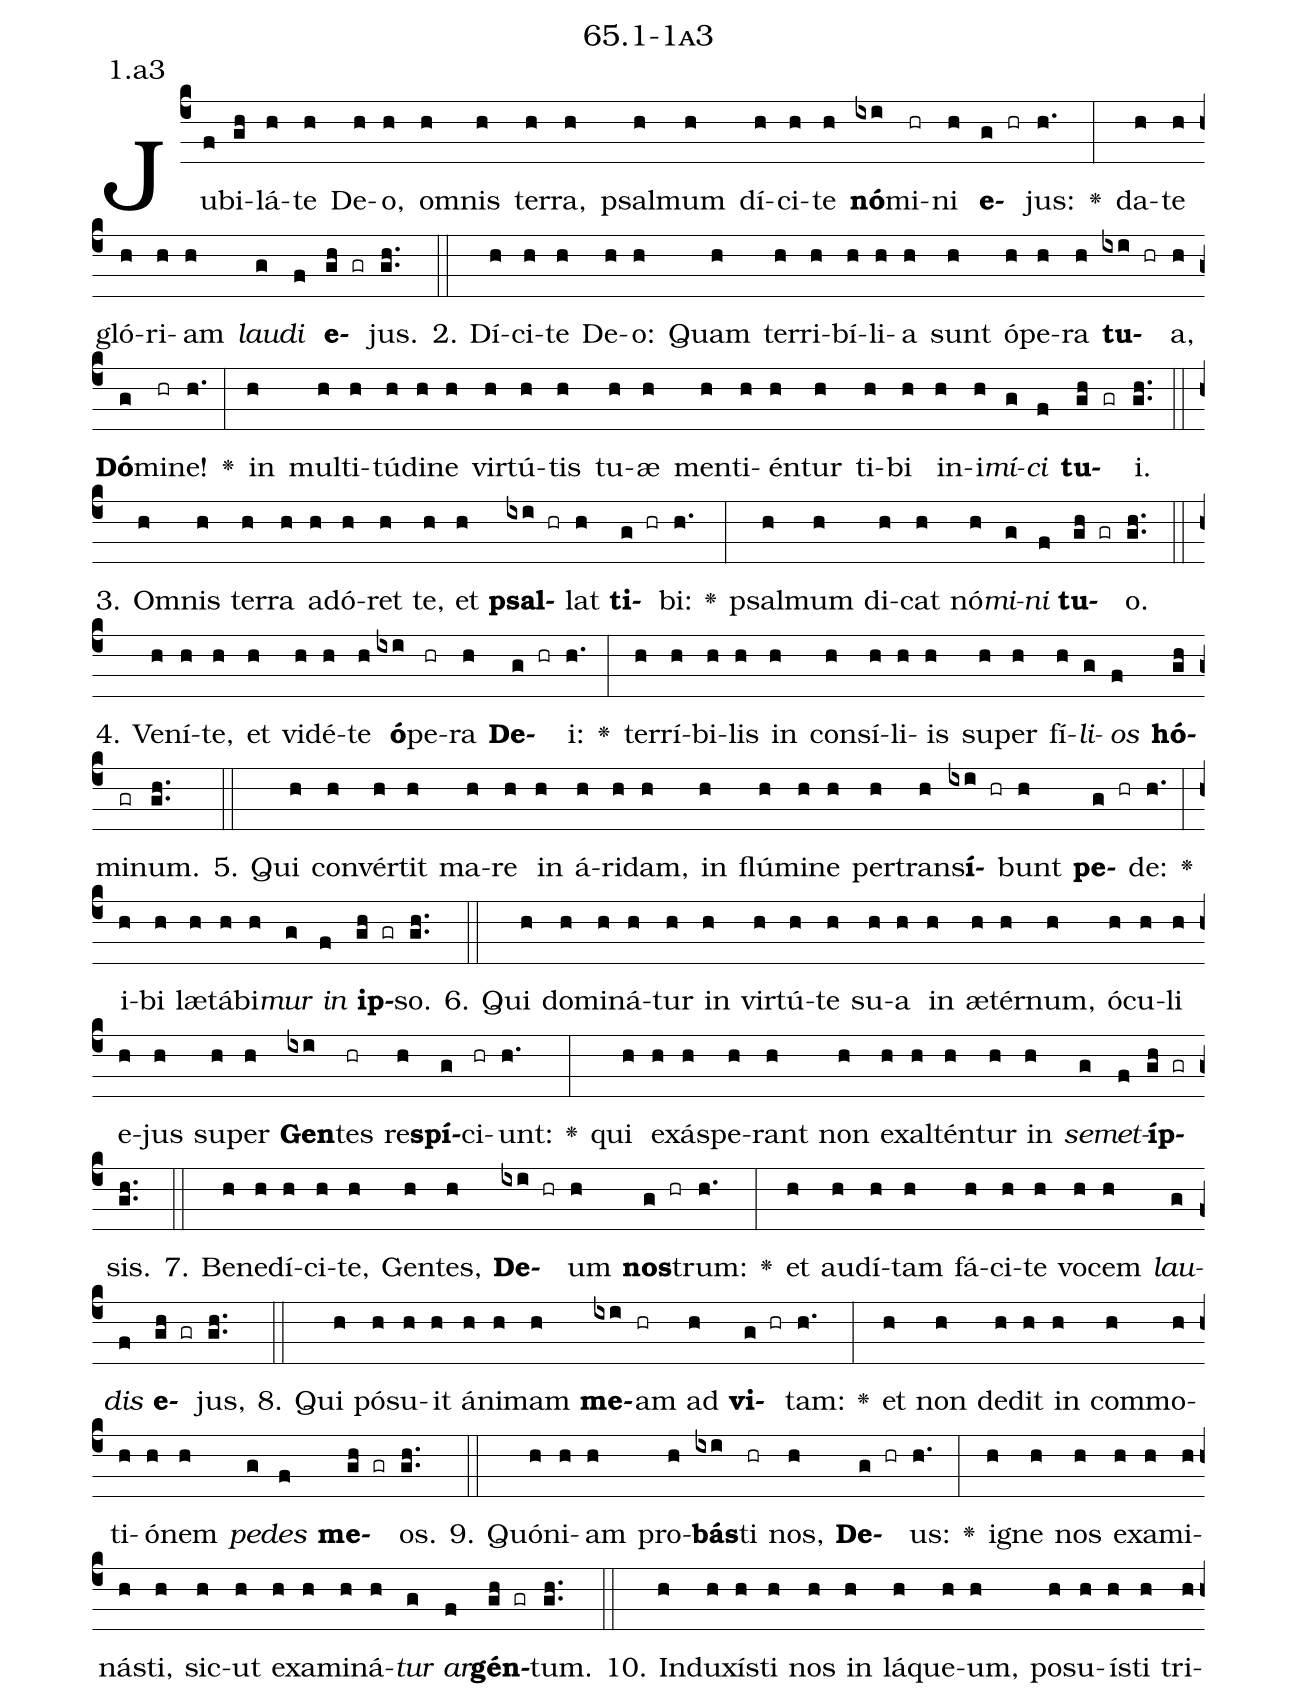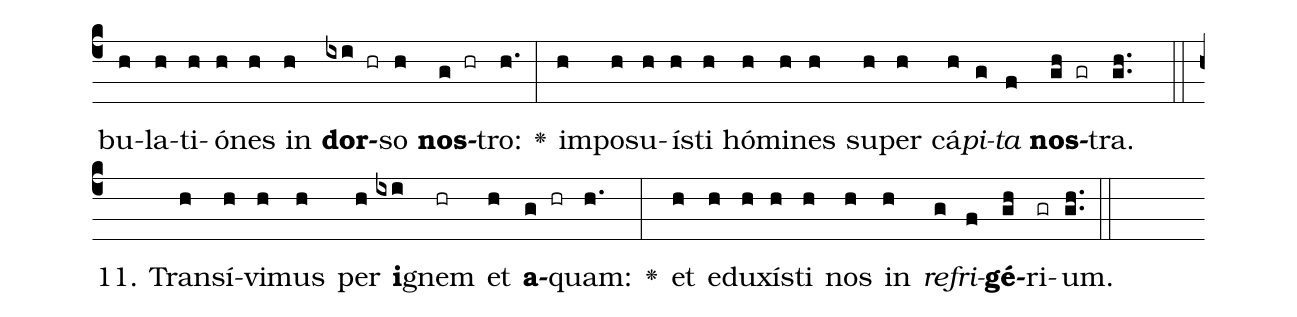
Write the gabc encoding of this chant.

name: 65.1-1a3;
annotation: 1.a3;
%%
(c4)Ju(f)bi(gh)lá(h)te(h) De(h)o,(h) om(h)nis(h) ter(h)ra,(h) psal(h)mum(h) dí(h)ci(h)te(h) <b>nó</b>(ixi)mi(hr)ni(h) <b>e</b>(g hr)jus:(h.) <v>\greheightstar</v>(:) da(h)te(h) gló(h)ri(h)am(h) <i>lau</i>(g)<i>di</i>(f) <b>e</b>(gh gr)jus.(gh..) (::)
2. Dí(h)ci(h)te(h) De(h)o:(h) Quam(h) ter(h)ri(h)bí(h)li(h)a(h) sunt(h) ó(h)pe(h)ra(h) <b>tu</b>(ixi hr)a,(h) <b>Dó</b>(g)mi(hr)ne!(h.) <v>\greheightstar</v>(:) in(h) mul(h)ti(h)tú(h)di(h)ne(h) vir(h)tú(h)tis(h) tu(h)æ(h) men(h)ti(h)én(h)tur(h) ti(h)bi(h) in(h)i(h)<i>mí</i>(g)<i>ci</i>(f) <b>tu</b>(gh gr)i.(gh..) (::)
3. Om(h)nis(h) ter(h)ra(h) ad(h)ó(h)ret(h) te,(h) et(h) <b>psal</b>(ixi hr)lat(h) <b>ti</b>(g hr)bi:(h.) <v>\greheightstar</v>(:) psal(h)mum(h) di(h)cat(h) nó(h)<i>mi</i>(g)<i>ni</i>(f) <b>tu</b>(gh gr)o.(gh..) (::)
4. Ve(h)ní(h)te,(h) et(h) vi(h)dé(h)te(h) <b>ó</b>(ixi)pe(hr)ra(h) <b>De</b>(g hr)i:(h.) <v>\greheightstar</v>(:) ter(h)rí(h)bi(h)lis(h) in(h) con(h)sí(h)li(h)is(h) su(h)per(h) fí(h)<i>li</i>(g)<i>os</i>(f) <b>hó</b>(gh)mi(gr)num.(gh..) (::)
5. Qui(h) con(h)vér(h)tit(h) ma(h)re(h) in(h) á(h)ri(h)dam,(h) in(h) flú(h)mi(h)ne(h) per(h)trans(h)<b>í</b>(ixi hr)bunt(h) <b>pe</b>(g hr)de:(h.) <v>\greheightstar</v>(:) i(h)bi(h) læ(h)tá(h)bi(h)<i>mur</i>(g) <i>in</i>(f) <b>ip</b>(gh gr)so.(gh..) (::)
6. Qui(h) do(h)mi(h)ná(h)tur(h) in(h) vir(h)tú(h)te(h) su(h)a(h) in(h) æ(h)tér(h)num,(h) ó(h)cu(h)li(h) e(h)jus(h) su(h)per(h) <b>Gen</b>(ixi)tes(hr) re(h)<b>spí</b>(g)ci(hr)unt:(h.) <v>\greheightstar</v>(:) qui(h) ex(h)ás(h)pe(h)rant(h) non(h) ex(h)al(h)tén(h)tur(h) in(h) <i>se</i>(g)<i>met</i>(f)<b>íp</b>(gh gr)sis.(gh..) (::)
7. Be(h)ne(h)dí(h)ci(h)te,(h) Gen(h)tes,(h) <b>De</b>(ixi hr)um(h) <b>nos</b>(g hr)trum:(h.) <v>\greheightstar</v>(:) et(h) au(h)dí(h)tam(h) fá(h)ci(h)te(h) vo(h)cem(h) <i>lau</i>(g)<i>dis</i>(f) <b>e</b>(gh gr)jus,(gh..) (::)
8. Qui(h) pó(h)su(h)it(h) á(h)ni(h)mam(h) <b>me</b>(ixi)am(hr) ad(h) <b>vi</b>(g hr)tam:(h.) <v>\greheightstar</v>(:) et(h) non(h) de(h)dit(h) in(h) com(h)mo(h)ti(h)ó(h)nem(h) <i>pe</i>(g)<i>des</i>(f) <b>me</b>(gh gr)os.(gh..) (::)
9. Quón(h)i(h)am(h) pro(h)<b>bás</b>(ixi)ti(hr) nos,(h) <b>De</b>(g hr)us:(h.) <v>\greheightstar</v>(:) i(h)gne(h) nos(h) ex(h)a(h)mi(h)nás(h)ti,(h) sic(h)ut(h) ex(h)a(h)mi(h)ná(h)<i>tur</i>(g) <i>ar</i>(f)<b>gén</b>(gh gr)tum.(gh..) (::)
10. In(h)du(h)xís(h)ti(h) nos(h) in(h) lá(h)que(h)um,(h) po(h)su(h)ís(h)ti(h) tri(h)bu(h)la(h)ti(h)ó(h)nes(h) in(h) <b>dor</b>(ixi hr)so(h) <b>nos</b>(g hr)tro:(h.) <v>\greheightstar</v>(:) im(h)po(h)su(h)ís(h)ti(h) hó(h)mi(h)nes(h) su(h)per(h) cá(h)<i>pi</i>(g)<i>ta</i>(f) <b>nos</b>(gh gr)tra.(gh..) (::)
11. Trans(h)í(h)vi(h)mus(h) per(h) <b>i</b>(ixi)gnem(hr) et(h) <b>a</b>(g hr)quam:(h.) <v>\greheightstar</v>(:) et(h) e(h)du(h)xís(h)ti(h) nos(h) in(h) <i>re</i>(g)<i>fri</i>(f)<b>gé</b>(gh)ri(gr)um.(gh..) (::)
